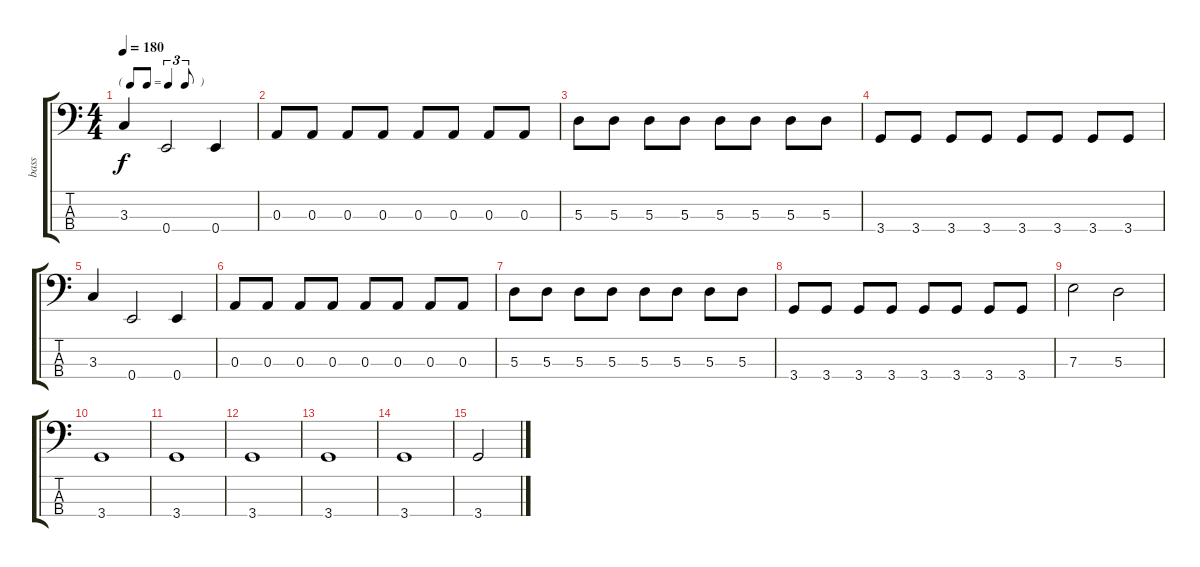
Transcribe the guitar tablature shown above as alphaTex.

\track ("bass" "bass") {instrument acousticguitarnylon}
\staff {score tabs}
\tuning (G2 D2 A1 E1) {hide}
\ts (4 4)
\tf triplet8th
\tempo 180
\clef f4
\ks c
3.3.4{dy f} 0.4.2 0.4.4 |
0.3.8 0.3.8 0.3.8 0.3.8 0.3.8 0.3.8 0.3.8 0.3.8 |
5.3.8 5.3.8 5.3.8 5.3.8 5.3.8 5.3.8 5.3.8 5.3.8 |
3.4.8 3.4.8 3.4.8 3.4.8 3.4.8 3.4.8 3.4.8 3.4.8 |
3.3.4 0.4.2 0.4.4 |
0.3.8 0.3.8 0.3.8 0.3.8 0.3.8 0.3.8 0.3.8 0.3.8 |
5.3.8 5.3.8 5.3.8 5.3.8 5.3.8 5.3.8 5.3.8 5.3.8 |
3.4.8 3.4.8 3.4.8 3.4.8 3.4.8 3.4.8 3.4.8 3.4.8 |
7.3.2 5.3.2 |
3.4.1 |
3.4.1 |
3.4.1 |
3.4.1 |
3.4.1 |
3.4.2
